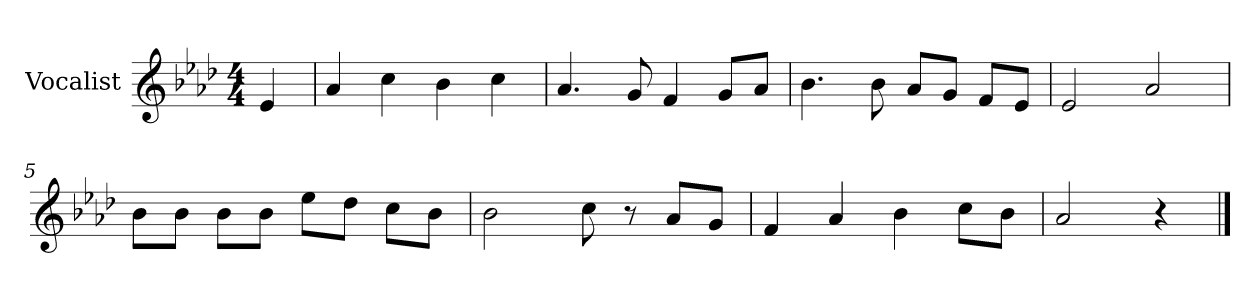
**kern
*part1
*staff1
*I"Vocalist
*k[b-e-a-d-]
*A-:
*M4/4
=
4e-
=1
4a-
4cc
4b-
4cc
=2
4.a-
8g
4f
8gL
8a-J
=3
4.b-
8b-
8a-L
8gJ
8fL
8e-J
=4
2e-
2a-
=5
8b-L
8b-J
8b-L
8b-J
8ee-L
8dd-J
8ccL
8b-J
=6
2b-
8cc
8r
8a-L
8gJ
=7
4f
4a-
4b-
8ccL
8b-J
=8
2a-
4r
==
*-
